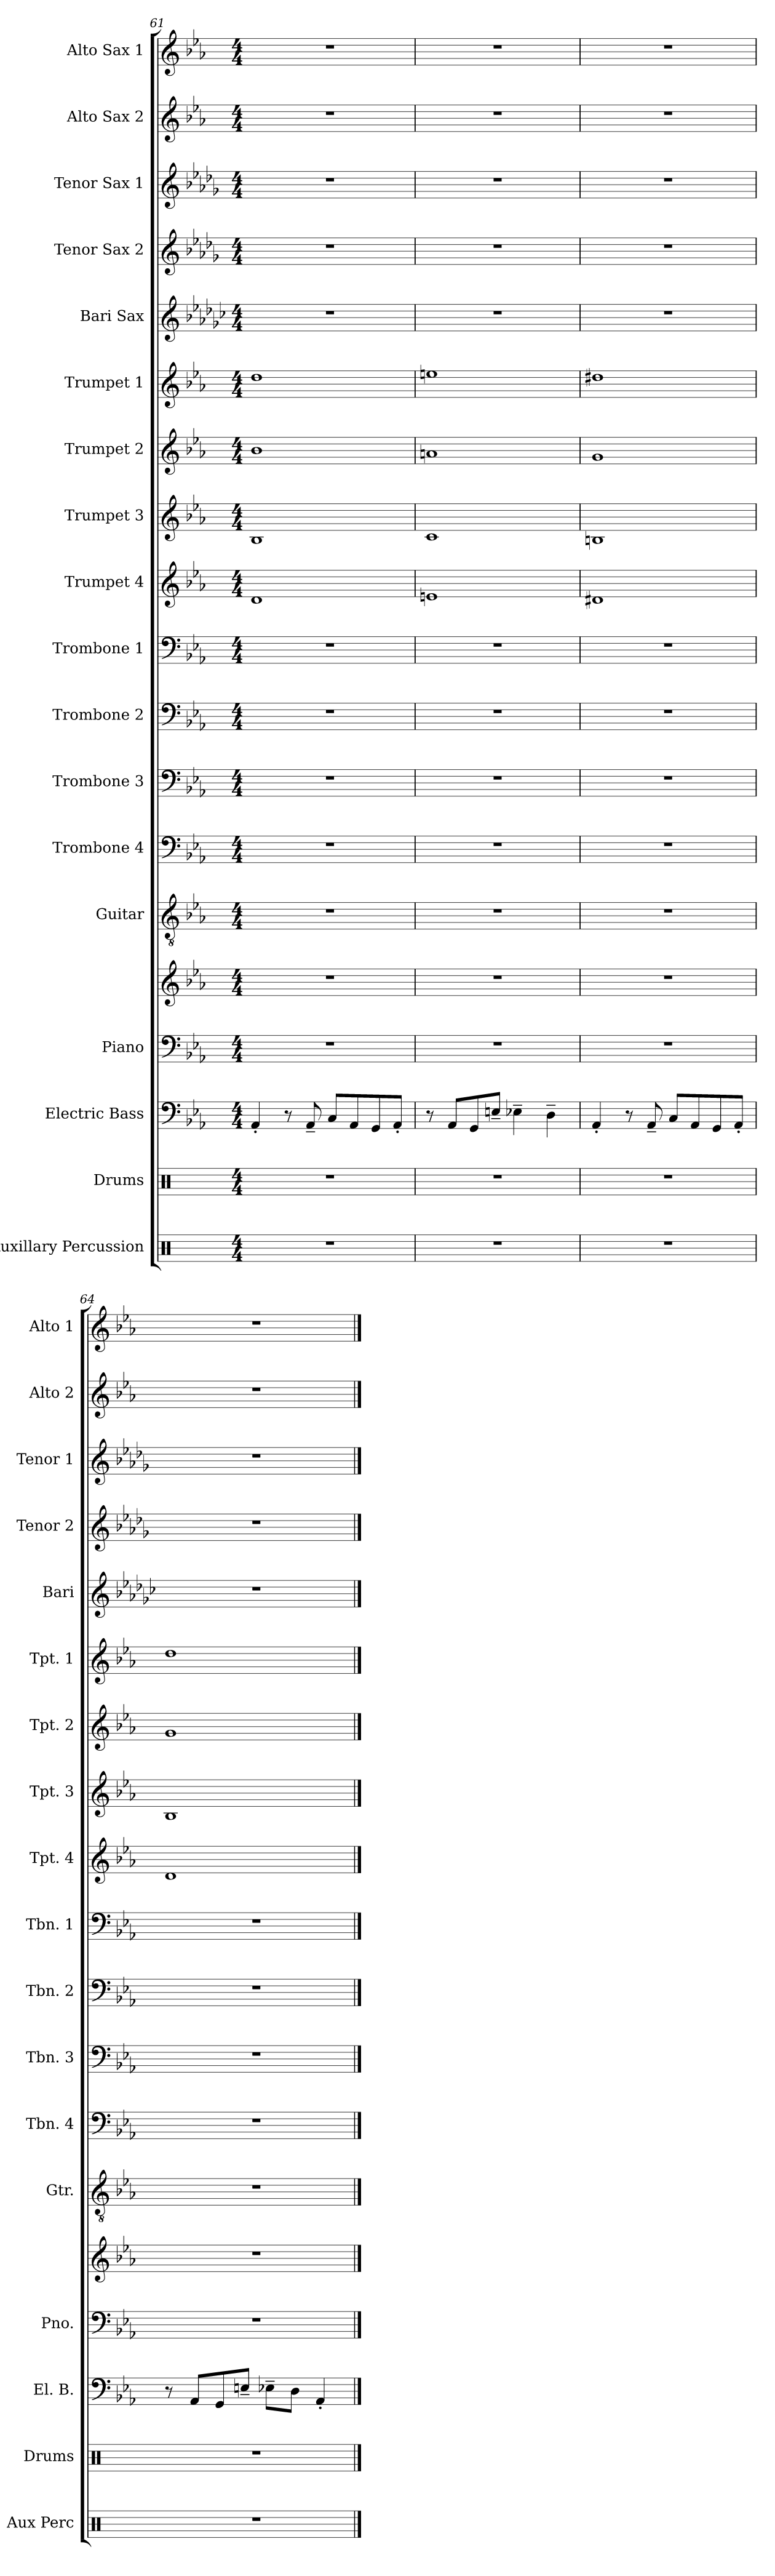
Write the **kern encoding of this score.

**kern	**kern	**kern	**kern	**kern	**kern	**kern	**kern	**kern	**kern	**kern	**kern	**kern	**kern	**kern	**kern	**kern	**kern	**kern
*part18	*part17	*part16	*part15	*part15	*part14	*part13	*part12	*part11	*part10	*part9	*part8	*part7	*part6	*part5	*part4	*part3	*part2	*part1
*staff19	*staff18	*staff17	*staff16	*staff15	*staff14	*staff13	*staff12	*staff11	*staff10	*staff9	*staff8	*staff7	*staff6	*staff5	*staff4	*staff3	*staff2	*staff1
*I"Auxillary Percussion	*I"Drums	*I"Electric Bass	*I"Piano	*	*I"Guitar	*I"Trombone 4	*I"Trombone 3	*I"Trombone 2	*I"Trombone 1	*I"Trumpet 4	*I"Trumpet 3	*I"Trumpet 2	*I"Trumpet 1	*I"Bari Sax	*I"Tenor Sax 2	*I"Tenor Sax 1	*I"Alto Sax 2	*I"Alto Sax 1
*I'Aux Perc	*I'Drums	*I'El. B.	*I'Pno.	*	*I'Gtr.	*I'Tbn. 4	*I'Tbn. 3	*I'Tbn. 2	*I'Tbn. 1	*I'Tpt. 4	*I'Tpt. 3	*I'Tpt. 2	*I'Tpt. 1	*I'Bari	*I'Tenor 2	*I'Tenor 1	*I'Alto 2	*I'Alto 1
*clefX	*clefX	*clefF4	*clefF4	*clefG2	*clefGv2	*clefF4	*clefF4	*clefF4	*clefF4	*clefG2	*clefG2	*clefG2	*clefG2	*clefG2	*clefG2	*clefG2	*clefG2	*clefG2
*	*	*ITrd7c12	*	*	*	*	*	*	*	*ITrd1c2	*ITrd1c2	*ITrd1c2	*ITrd1c2	*ITrd12c21	*ITrd8c14	*ITrd8c14	*ITrd5c9	*ITrd5c9
*k[]	*k[]	*k[b-e-a-]	*k[b-e-a-]	*k[b-e-a-]	*k[b-e-a-]	*k[b-e-a-]	*k[b-e-a-]	*k[b-e-a-]	*k[b-e-a-]	*k[b-e-a-d-g-]	*k[b-e-a-d-g-]	*k[b-e-a-d-g-]	*k[b-e-a-d-g-]	*k[b-e-a-d-g-c-]	*k[b-e-a-d-g-]	*k[b-e-a-d-g-]	*k[b-e-a-d-g-c-]	*k[b-e-a-d-g-c-]
*M4/4	*M4/4	*M4/4	*M4/4	*M4/4	*M4/4	*M4/4	*M4/4	*M4/4	*M4/4	*M4/4	*M4/4	*M4/4	*M4/4	*M4/4	*M4/4	*M4/4	*M4/4	*M4/4
=61	=61	=61	=61	=61	=61	=61	=61	=61	=61	=61	=61	=61	=61	=61	=61	=61	=61	=61
1r	1r	4AAA-'/	1r	1r	1r	1r	1r	1r	1r	1c	1A-	1a-	1cc	1r	1r	1r	1r	1r
.	.	8r	.	.	.	.	.	.	.	.	.	.	.	.	.	.	.	.
.	.	8AAA-~/	.	.	.	.	.	.	.	.	.	.	.	.	.	.	.	.
.	.	8CC/L	.	.	.	.	.	.	.	.	.	.	.	.	.	.	.	.
.	.	8AAA-/	.	.	.	.	.	.	.	.	.	.	.	.	.	.	.	.
.	.	8GGG/	.	.	.	.	.	.	.	.	.	.	.	.	.	.	.	.
.	.	8AAA-'/J	.	.	.	.	.	.	.	.	.	.	.	.	.	.	.	.
=62	=62	=62	=62	=62	=62	=62	=62	=62	=62	=62	=62	=62	=62	=62	=62	=62	=62	=62
1r	1r	8r	1r	1r	1r	1r	1r	1r	1r	1dn	1B-	1gn	1ddn	1r	1r	1r	1r	1r
.	.	8AAA-/L	.	.	.	.	.	.	.	.	.	.	.	.	.	.	.	.
.	.	8GGG/	.	.	.	.	.	.	.	.	.	.	.	.	.	.	.	.
.	.	8EEn~/J	.	.	.	.	.	.	.	.	.	.	.	.	.	.	.	.
.	.	4EE-X~\	.	.	.	.	.	.	.	.	.	.	.	.	.	.	.	.
.	.	4DD~\	.	.	.	.	.	.	.	.	.	.	.	.	.	.	.	.
=63	=63	=63	=63	=63	=63	=63	=63	=63	=63	=63	=63	=63	=63	=63	=63	=63	=63	=63
1r	1r	4AAA-'/	1r	1r	1r	1r	1r	1r	1r	1c#X	1An	1f	1cc#X	1r	1r	1r	1r	1r
.	.	8r	.	.	.	.	.	.	.	.	.	.	.	.	.	.	.	.
.	.	8AAA-~/	.	.	.	.	.	.	.	.	.	.	.	.	.	.	.	.
.	.	8CC/L	.	.	.	.	.	.	.	.	.	.	.	.	.	.	.	.
.	.	8AAA-/	.	.	.	.	.	.	.	.	.	.	.	.	.	.	.	.
.	.	8GGG/	.	.	.	.	.	.	.	.	.	.	.	.	.	.	.	.
.	.	8AAA-'/J	.	.	.	.	.	.	.	.	.	.	.	.	.	.	.	.
!!LO:PB:g=z
=64	=64	=64	=64	=64	=64	=64	=64	=64	=64	=64	=64	=64	=64	=64	=64	=64	=64	=64
1r	1r	8r	1r	1r	1r	1r	1r	1r	1r	1c	1A-	1f	1cc	1r	1r	1r	1r	1r
.	.	8AAA-/L	.	.	.	.	.	.	.	.	.	.	.	.	.	.	.	.
.	.	8GGG/	.	.	.	.	.	.	.	.	.	.	.	.	.	.	.	.
.	.	8EEn~/J	.	.	.	.	.	.	.	.	.	.	.	.	.	.	.	.
.	.	8EE-X~\L	.	.	.	.	.	.	.	.	.	.	.	.	.	.	.	.
.	.	8DD\J	.	.	.	.	.	.	.	.	.	.	.	.	.	.	.	.
.	.	4AAA-'/	.	.	.	.	.	.	.	.	.	.	.	.	.	.	.	.
==	==	==	==	==	==	==	==	==	==	==	==	==	==	==	==	==	==	==
*-	*-	*-	*-	*-	*-	*-	*-	*-	*-	*-	*-	*-	*-	*-	*-	*-	*-	*-
